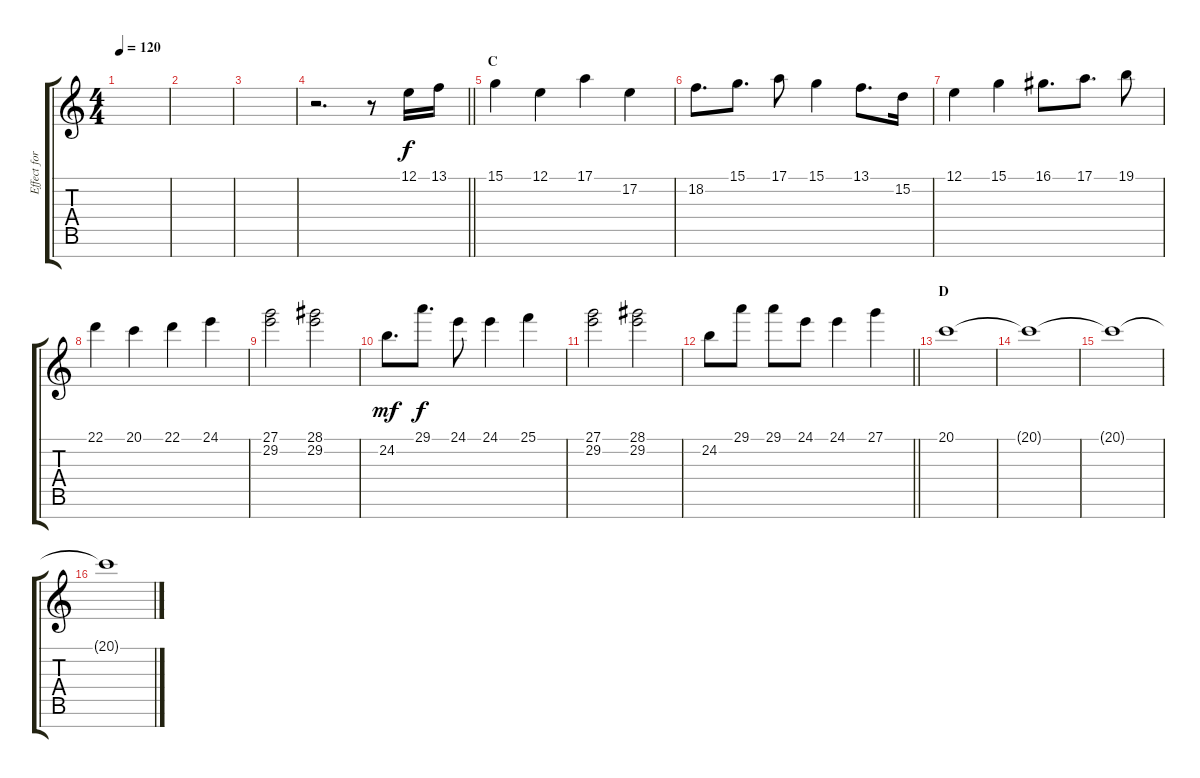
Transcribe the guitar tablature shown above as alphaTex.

\track ("Effect for Music Box" "Effect for") {instrument fx7echoes}
\staff {score tabs}
\tuning (E4 B3 G3 D3 A2 E2 B1) {hide}
\ts (4 4)
\tempo 120
\clef g2
\ks c
|
|
|
\barLineRight lightlight
r.2{d} r.8 12.1.16 13.1.16 |
\section ("" "C")
15.1.4 12.1.4 17.1.4 17.2.4 |
18.2.8{d} 15.1.8{d} 17.1.8 15.1.4 13.1.8{d} 15.2.16 |
12.1.4 15.1.4 16.1.8{d} 17.1.8{d} 19.1.8 |
22.1.4 20.1.4 22.1.4 24.1.4 |
(27.1 29.2).2 (28.1 29.2).2 |
24.2.8{d dy mf} 29.1.8{d dy f} 24.1.8 24.1.4 25.1.4 |
(27.1 29.2).2 (28.1 29.2).2 |
\barLineRight lightlight
24.2.8 29.1.8 29.1.8 24.1.8 24.1.4 27.1.4 |
\section ("" "D")
20.1.1 |
20.1{t}.1 |
20.1{t}.1 |
20.1{t}.1
